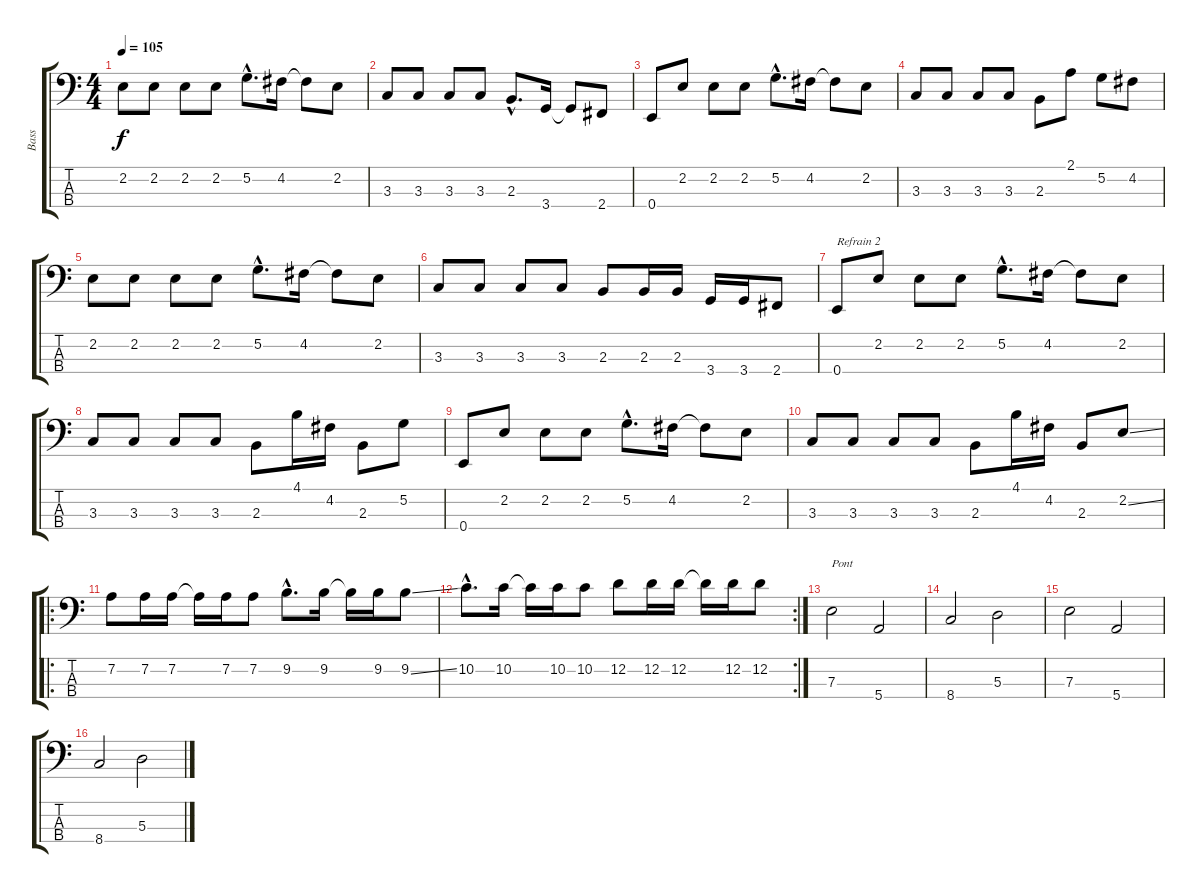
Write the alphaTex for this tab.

\track ("Bass" "Bass") {instrument electricbassfinger}
\staff {score tabs}
\tuning (G2 D2 A1 E1) {hide}
\ts (4 4)
\tempo 105
\clef f4
\ks c
2.2.8{dy f} 2.2.8 2.2.8 2.2.8 5.2{hac}.8{d} 4.2.16 4.2{t}.8 2.2.8 |
3.3.8 3.3.8 3.3.8 3.3.8 2.3{hac}.8{d} 3.4.16 3.4{t}.8 2.4.8 |
0.4.8 2.2.8 2.2.8 2.2.8 5.2{hac}.8{d} 4.2.16 4.2{t}.8 2.2.8 |
3.3.8 3.3.8 3.3.8 3.3.8 2.3.8 2.1.8 5.2.8 4.2.8 |
2.2.8 2.2.8 2.2.8 2.2.8 5.2{hac}.8{d} 4.2.16 4.2{t}.8 2.2.8 |
3.3.8 3.3.8 3.3.8 3.3.8 2.3.8 2.3.16 2.3.16 3.4.16 3.4.16 2.4.8 |
0.4.8{txt "Refrain 2"} 2.2.8 2.2.8 2.2.8 5.2{hac}.8{d} 4.2.16 4.2{t}.8 2.2.8 |
3.3.8 3.3.8 3.3.8 3.3.8 2.3.8 4.1.16 4.2.16 2.3.8 5.2.8 |
0.4.8 2.2.8 2.2.8 2.2.8 5.2{hac}.8{d} 4.2.16 4.2{t}.8 2.2.8 |
3.3.8 3.3.8 3.3.8 3.3.8 2.3.8 4.1.16 4.2.16 2.3.8 2.2{ss}.8 |
\ro
7.2.8 7.2.16 7.2.16 7.2{t}.16 7.2.16 7.2.8 9.2{hac}.8{d} 9.2.16 9.2{t}.16 9.2.16 9.2{ss}.8 |
\rc 2
10.2{hac}.8{d} 10.2.16 10.2{t}.16 10.2.16 10.2.8 12.2.8 12.2.16 12.2.16 12.2{t}.16 12.2.16 12.2.8 |
7.3.2{txt "Pont"} 5.4.2 |
8.4.2 5.3.2 |
7.3.2 5.4.2 |
8.4.2 5.3.2
